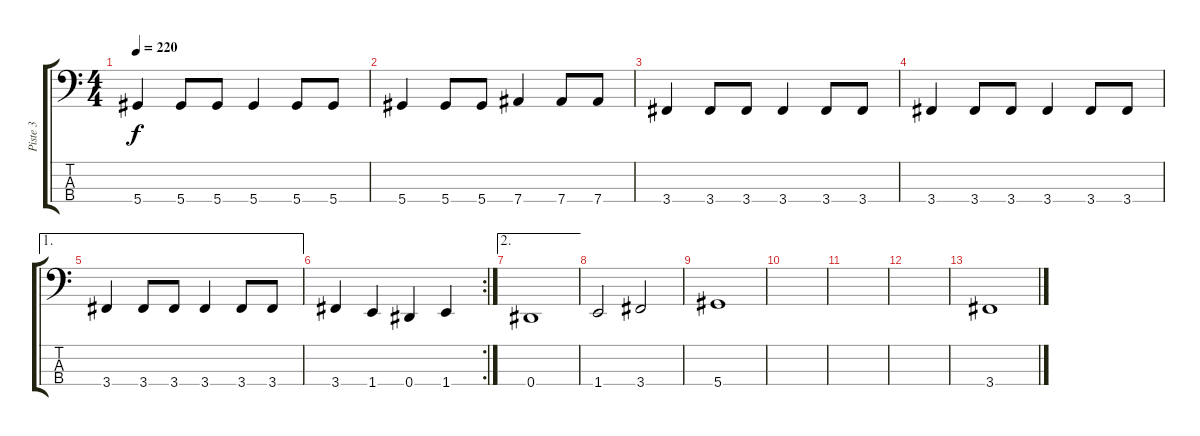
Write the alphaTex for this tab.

\track ("Piste 3" "Piste 3") {instrument electricbasspick}
\staff {score tabs}
\tuning (Gb2 Db2 Ab1 Eb1) {hide}
\ts (4 4)
\tempo 220
\clef f4
\ks c
5.4.4{dy f} 5.4.8 5.4.8 5.4.4 5.4.8 5.4.8 |
5.4.4 5.4.8 5.4.8 7.4.4 7.4.8 7.4.8 |
3.4.4 3.4.8 3.4.8 3.4.4 3.4.8 3.4.8 |
3.4.4 3.4.8 3.4.8 3.4.4 3.4.8 3.4.8 |
\ae 1
3.4.4 3.4.8 3.4.8 3.4.4 3.4.8 3.4.8 |
\rc 2
3.4.4 1.4.4 0.4.4 1.4.4 |
\ae 2
0.4.1 |
1.4.2 3.4.2 |
5.4.1 |
|
|
|
3.4.1
